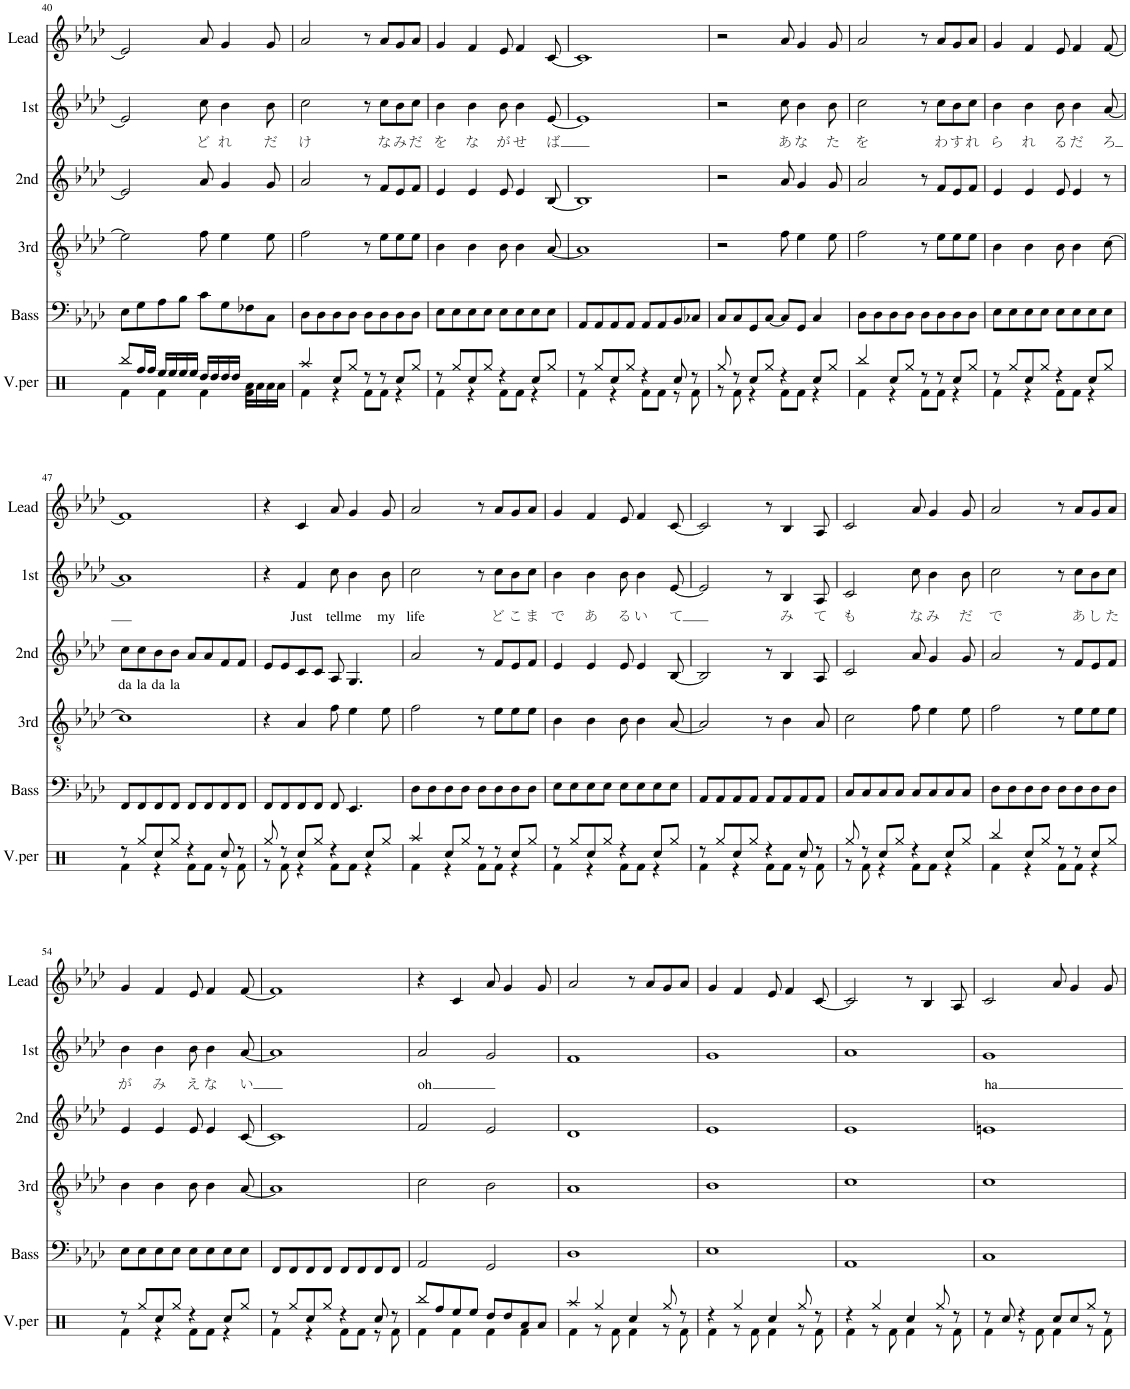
**kern	**kern	**kern	**kern	**text	**kern	**text	**kern
*part6	*part5	*part4	*part3	*part3	*part2	*part2	*part1
*staff6	*staff5	*staff4	*staff3	*staff3	*staff2	*staff2	*staff1
*I"V.per	*I"Bass	*I"3rd	*I"2nd	*	*I"1st	*	*I"Lead
*I'V.per	*I'Bass	*I'3rd	*I'2nd	*	*I'1st	*	*I'Lead
!!LO:PB:g=z
*clefX	*clefF4	*clefGv2	*clefG2	*	*clefG2	*	*clefG2
*k[]	*k[b-e-a-d-]	*k[b-e-a-d-]	*k[b-e-a-d-]	*	*k[b-e-a-d-]	*	*k[b-e-a-d-]
*M4/4	*M4/4	*M4/4	*M4/4	*	*M4/4	*	*M4/4
=40	=40	=40	=40	=40	=40	=40	=40
*^	*	*	*	*	*	*	*
8Rbb/L	4Rf\	8E-\L	2e-\]	2e-/]	.	2e-/]	.	2e-/]
16Rff/L	.	8G\	.	.	.	.	.	.
16Rff/JJ	.	.	.	.	.	.	.	.
16Ree/LL	4Rf\	8A-\	.	.	.	.	.	.
16Ree/	.	.	.	.	.	.	.	.
16Ree/	.	8B-\J	.	.	.	.	.	.
16Ree/JJ	.	.	.	.	.	.	.	.
!	!	!	!	!	!	!	!LO:LY:b	!
16Rdd/LL	4Rf\	8c\L	8f\	8a-/	.	8cc\	ど	8a-/
16Rdd/	.	.	.	.	.	.	.	.
!	!	!	!	!	!	!	!LO:LY:b	!
16Rdd/	.	8G\	4e-\	4g/	.	4b-\	れ	4g/
16Rdd/JJ	.	.	.	.	.	.	.	.
16Ra\LL	4Rf\	8F-X\	.	.	.	.	.	.
16Ra\	.	.	.	.	.	.	.	.
!	!	!	!	!	!	!	!LO:LY:b	!
16Ra\	.	8C\J	8e-\	8g/	.	8b-\	だ	8g/
16Ra\JJ	.	.	.	.	.	.	.	.
=41	=41	=41	=41	=41	=41	=41	=41	=41
!	!	!	!	!	!	!	!LO:LY:b	!
4Raa/	4Rf\	8D-\L	2f\	2a-/	.	2cc\	け	2a-/
.	.	8D-\	.	.	.	.	.	.
8Rcc/L	4r	8D-\	.	.	.	.	.	.
8Rgg/J	.	8D-\J	.	.	.	.	.	.
8r	8Rf\L	8D-\L	8r	8r	.	8r	.	8r
!	!	!	!	!	!	!	!LO:LY:b	!
8r	8Rf\J	8D-\	8e-\L	8f/L	.	8cc\L	な	8a-/L
!	!	!	!	!	!	!	!LO:LY:b	!
8Rcc/L	4r	8D-\	8e-\	8e-/	.	8b-\	み	8g/
!	!	!	!	!	!	!	!LO:LY:b	!
8Rgg/J	.	8D-\J	8e-\J	8f/J	.	8cc\J	だ	8a-/J
=42	=42	=42	=42	=42	=42	=42	=42	=42
!	!	!	!	!	!	!	!LO:LY:b	!
8r	4Rf\	8E-\L	4B-\	4e-/	.	4b-\	を	4g/
8Rgg/L	.	8E-\	.	.	.	.	.	.
!	!	!	!	!	!	!	!LO:LY:b	!
8Rcc/	4r	8E-\	4B-\	4e-/	.	4b-\	な	4f/
8Rgg/J	.	8E-\J	.	.	.	.	.	.
!	!	!	!	!	!	!	!LO:LY:b	!
4r	8Rf\L	8E-\L	8B-\	8e-/	.	8b-\	が	8e-/
!	!	!	!	!	!	!	!LO:LY:b	!
.	8Rf\J	8E-\	4B-\	4e-/	.	4b-\	せ	4f/
8Rcc/L	4r	8E-\	.	.	.	.	.	.
!	!	!	!	!	!	!	!LO:LY:b	!
8Rgg/J	.	8E-\J	[8A-/	[8B-/	.	[8e-/	-ば	[8c/
=43	=43	=43	=43	=43	=43	=43	=43	=43
8r	4Rf\	8AA-/L	1A-]	1B-]	.	1e-]	.	1c]
8Rgg/L	.	8AA-/	.	.	.	.	.	.
8Rcc/	4r	8AA-/	.	.	.	.	.	.
8Rgg/J	.	8AA-/J	.	.	.	.	.	.
4r	8Rf\L	8AA-/L	.	.	.	.	.	.
.	8Rf\J	8AA-/	.	.	.	.	.	.
8Rcc/	8r	8BB-/	.	.	.	.	.	.
8r	8Rf\	8C-X/J	.	.	.	.	.	.
=44	=44	=44	=44	=44	=44	=44	=44	=44
8Rgg/	8r	8C/L	2r	2r	.	2r	.	2r
8r	8Rf\	8C/	.	.	.	.	.	.
8Rcc/L	4r	8GG/	.	.	.	.	.	.
8Rgg/J	.	[8C/J	.	.	.	.	.	.
!	!	!	!	!	!	!	!LO:LY:b	!
4r	8Rf\L	8C/L]	8f\	8a-/	.	8cc\	あ	8a-/
!	!	!	!	!	!	!	!LO:LY:b	!
.	8Rf\J	8GG/J	4e-\	4g/	.	4b-\	な	4g/
8Rcc/L	4r	4C/	.	.	.	.	.	.
!	!	!	!	!	!	!	!LO:LY:b	!
8Rgg/J	.	.	8e-\	8g/	.	8b-\	た	8g/
=45	=45	=45	=45	=45	=45	=45	=45	=45
!	!	!	!	!	!	!	!LO:LY:b	!
4Rbb/	4Rf\	8D-\L	2f\	2a-/	.	2cc\	を	2a-/
.	.	8D-\	.	.	.	.	.	.
8Rcc/L	4r	8D-\	.	.	.	.	.	.
8Rgg/J	.	8D-\J	.	.	.	.	.	.
8r	8Rf\L	8D-\L	8r	8r	.	8r	.	8r
!	!	!	!	!	!	!	!LO:LY:b	!
8r	8Rf\J	8D-\	8e-\L	8f/L	.	8cc\L	わ	8a-/L
!	!	!	!	!	!	!	!LO:LY:b	!
8Rcc/L	4r	8D-\	8e-\	8e-/	.	8b-\	す	8g/
!	!	!	!	!	!	!	!LO:LY:b	!
8Rgg/J	.	8D-\J	8e-\J	8f/J	.	8cc\J	れ	8a-/J
=46	=46	=46	=46	=46	=46	=46	=46	=46
!	!	!	!	!	!	!	!LO:LY:b	!
8r	4Rf\	8E-\L	4B-\	4e-/	.	4b-\	ら	4g/
8Rgg/L	.	8E-\	.	.	.	.	.	.
!	!	!	!	!	!	!	!LO:LY:b	!
8Rcc/	4r	8E-\	4B-\	4e-/	.	4b-\	れ	4f/
8Rgg/J	.	8E-\J	.	.	.	.	.	.
!	!	!	!	!	!	!	!LO:LY:b	!
4r	8Rf\L	8E-\L	8B-\	8e-/	.	8b-\	る	8e-/
!	!	!	!	!	!	!	!LO:LY:b	!
.	8Rf\J	8E-\	4B-\	4e-/	.	4b-\	だ	4f/
8Rcc/L	4r	8E-\	.	.	.	.	.	.
!	!	!	!	!	!	!	!LO:LY:b	!
8Rgg/J	.	8E-\J	[8c\	8r	.	[8a-/	-ろ	[8f/
!!LO:LB:g=z
=47	=47	=47	=47	=47	=47	=47	=47	=47
!	!	!	!	!	!LO:LY:b	!	!	!
8r	4Rf\	8FF/L	1c]	8cc\L	da	1a-]	.	1f]
!	!	!	!	!	!LO:LY:b	!	!	!
8Rgg/L	.	8FF/	.	8cc\	la	.	.	.
!	!	!	!	!	!LO:LY:b	!	!	!
8Rcc/	4r	8FF/	.	8b-\	da	.	.	.
!	!	!	!	!	!LO:LY:b	!	!	!
8Rgg/J	.	8FF/J	.	8b-\J	la	.	.	.
4r	8Rf\L	8FF/L	.	8a-/L	.	.	.	.
.	8Rf\J	8FF/	.	8a-/	.	.	.	.
8Rcc/	8r	8FF/	.	8f/	.	.	.	.
8r	8Rf\	8FF/J	.	8f/J	.	.	.	.
=48	=48	=48	=48	=48	=48	=48	=48	=48
8Rgg/	8r	8FF/L	4r	8e-/L	.	4r	.	4r
8r	8Rf\	8FF/	.	8e-/	.	.	.	.
!	!	!	!	!	!	!	!LO:LY:b	!
8Rcc/L	4r	8FF/	4A-/	8c/	.	4f/	Just	4c/
8Rgg/J	.	8FF/J	.	8c/J	.	.	.	.
!	!	!	!	!	!	!	!LO:LY:b	!
4r	8Rf\L	8FF/	8f\	8A-/	.	8cc\	tell	8a-/
!	!	!	!	!	!	!	!LO:LY:b	!
.	8Rf\J	4.EE-/	4e-\	4.G/	.	4b-\	me	4g/
8Rcc/L	4r	.	.	.	.	.	.	.
!	!	!	!	!	!	!	!LO:LY:b	!
8Rgg/J	.	.	8e-\	.	.	8b-\	my	8g/
=49	=49	=49	=49	=49	=49	=49	=49	=49
!	!	!	!	!	!	!	!LO:LY:b	!
4Raa/	4Rf\	8D-\L	2f\	2a-/	.	2cc\	life	2a-/
.	.	8D-\	.	.	.	.	.	.
8Rcc/L	4r	8D-\	.	.	.	.	.	.
8Rgg/J	.	8D-\J	.	.	.	.	.	.
8r	8Rf\L	8D-\L	8r	8r	.	8r	.	8r
!	!	!	!	!	!	!	!LO:LY:b	!
8r	8Rf\J	8D-\	8e-\L	8f/L	.	8cc\L	ど	8a-/L
!	!	!	!	!	!	!	!LO:LY:b	!
8Rcc/L	4r	8D-\	8e-\	8e-/	.	8b-\	こ	8g/
!	!	!	!	!	!	!	!LO:LY:b	!
8Rgg/J	.	8D-\J	8e-\J	8f/J	.	8cc\J	ま	8a-/J
=50	=50	=50	=50	=50	=50	=50	=50	=50
!	!	!	!	!	!	!	!LO:LY:b	!
8r	4Rf\	8E-\L	4B-\	4e-/	.	4b-\	で	4g/
8Rgg/L	.	8E-\	.	.	.	.	.	.
!	!	!	!	!	!	!	!LO:LY:b	!
8Rcc/	4r	8E-\	4B-\	4e-/	.	4b-\	あ	4f/
8Rgg/J	.	8E-\J	.	.	.	.	.	.
!	!	!	!	!	!	!	!LO:LY:b	!
4r	8Rf\L	8E-\L	8B-\	8e-/	.	8b-\	る	8e-/
!	!	!	!	!	!	!	!LO:LY:b	!
.	8Rf\J	8E-\	4B-\	4e-/	.	4b-\	い	4f/
8Rcc/L	4r	8E-\	.	.	.	.	.	.
!	!	!	!	!	!	!	!LO:LY:b	!
8Rgg/J	.	8E-\J	[8A-/	[8B-/	.	[8e-/	-て	[8c/
=51	=51	=51	=51	=51	=51	=51	=51	=51
8r	4Rf\	8AA-/L	2A-/]	2B-/]	.	2e-/]	.	2c/]
8Rgg/L	.	8AA-/	.	.	.	.	.	.
8Rcc/	4r	8AA-/	.	.	.	.	.	.
8Rgg/J	.	8AA-/J	.	.	.	.	.	.
4r	8Rf\L	8AA-/L	8r	8r	.	8r	.	8r
!	!	!	!	!	!	!	!LO:LY:b	!
.	8Rf\J	8AA-/	4B-\	4B-/	.	4B-/	み	4B-/
8Rcc/	8r	8AA-/	.	.	.	.	.	.
!	!	!	!	!	!	!	!LO:LY:b	!
8r	8Rf\	8AA-/J	8A-/	8A-/	.	8A-/	て	8A-/
=52	=52	=52	=52	=52	=52	=52	=52	=52
!	!	!	!	!	!	!	!LO:LY:b	!
8Rgg/	8r	8C/L	2c\	2c/	.	2c/	も	2c/
8r	8Rf\	8C/	.	.	.	.	.	.
8Rcc/L	4r	8C/	.	.	.	.	.	.
8Rgg/J	.	8C/J	.	.	.	.	.	.
!	!	!	!	!	!	!	!LO:LY:b	!
4r	8Rf\L	8C/L	8f\	8a-/	.	8cc\	な	8a-/
!	!	!	!	!	!	!	!LO:LY:b	!
.	8Rf\J	8C/	4e-\	4g/	.	4b-\	み	4g/
8Rcc/L	4r	8C/	.	.	.	.	.	.
!	!	!	!	!	!	!	!LO:LY:b	!
8Rgg/J	.	8C/J	8e-\	8g/	.	8b-\	だ	8g/
=53	=53	=53	=53	=53	=53	=53	=53	=53
!	!	!	!	!	!	!	!LO:LY:b	!
4Rbb/	4Rf\	8D-\L	2f\	2a-/	.	2cc\	で	2a-/
.	.	8D-\	.	.	.	.	.	.
8Rcc/L	4r	8D-\	.	.	.	.	.	.
8Rgg/J	.	8D-\J	.	.	.	.	.	.
8r	8Rf\L	8D-\L	8r	8r	.	8r	.	8r
!	!	!	!	!	!	!	!LO:LY:b	!
8r	8Rf\J	8D-\	8e-\L	8f/L	.	8cc\L	あ	8a-/L
!	!	!	!	!	!	!	!LO:LY:b	!
8Rcc/L	4r	8D-\	8e-\	8e-/	.	8b-\	し	8g/
!	!	!	!	!	!	!	!LO:LY:b	!
8Rgg/J	.	8D-\J	8e-\J	8f/J	.	8cc\J	た	8a-/J
!!LO:LB:g=z
=54	=54	=54	=54	=54	=54	=54	=54	=54
!	!	!	!	!	!	!	!LO:LY:b	!
8r	4Rf\	8E-\L	4B-\	4e-/	.	4b-\	が	4g/
8Rgg/L	.	8E-\	.	.	.	.	.	.
!	!	!	!	!	!	!	!LO:LY:b	!
8Rcc/	4r	8E-\	4B-\	4e-/	.	4b-\	み	4f/
8Rgg/J	.	8E-\J	.	.	.	.	.	.
!	!	!	!	!	!	!	!LO:LY:b	!
4r	8Rf\L	8E-\L	8B-\	8e-/	.	8b-\	え	8e-/
!	!	!	!	!	!	!	!LO:LY:b	!
.	8Rf\J	8E-\	4B-\	4e-/	.	4b-\	な	4f/
8Rcc/L	4r	8E-\	.	.	.	.	.	.
!	!	!	!	!	!	!	!LO:LY:b	!
8Rgg/J	.	8E-\J	[8A-/	[8c/	.	[8a-/	-い	[8f/
=55	=55	=55	=55	=55	=55	=55	=55	=55
8r	4Rf\	8FF/L	1A-]	1c]	.	1a-]	.	1f]
8Rgg/L	.	8FF/	.	.	.	.	.	.
8Rcc/	4r	8FF/	.	.	.	.	.	.
8Rgg/J	.	8FF/J	.	.	.	.	.	.
4r	8Rf\L	8FF/L	.	.	.	.	.	.
.	8Rf\J	8FF/	.	.	.	.	.	.
8Rcc/	8r	8FF/	.	.	.	.	.	.
8r	8Rf\	8FF/J	.	.	.	.	.	.
=56	=56	=56	=56	=56	=56	=56	=56	=56
!	!	!	!	!	!	!	!LO:LY:b	!
8Rbb/L	4Rf\	2AA-/	2c\	2f/	.	2a-/	-oh	4r
8Rff/	.	.	.	.	.	.	.	.
8Ree/	4Rf\	.	.	.	.	.	.	4c/
8Ree/J	.	.	.	.	.	.	.	.
8Rdd/L	4Rf\	2GG/	2B-\	2e-/	.	2g/	.	8a-/
8Rdd/	.	.	.	.	.	.	.	4g/
8Ra/	4Rf\	.	.	.	.	.	.	.
8Ra/J	.	.	.	.	.	.	.	8g/
=57	=57	=57	=57	=57	=57	=57	=57	=57
4Raa/	4Rf\	1D-	1A-	1d-	.	1f	.	2a-/
4Rgg/	8r	.	.	.	.	.	.	.
.	8Rf\	.	.	.	.	.	.	.
4Rcc/	4Rf\	.	.	.	.	.	.	8r
.	.	.	.	.	.	.	.	8a-/L
8Rgg/	8r	.	.	.	.	.	.	8g/
8r	8Rf\	.	.	.	.	.	.	8a-/J
=58	=58	=58	=58	=58	=58	=58	=58	=58
4r	4Rf\	1E-	1B-	1e-	.	1g	.	4g/
4Rgg/	8r	.	.	.	.	.	.	4f/
.	8Rf\	.	.	.	.	.	.	.
4Rcc/	4Rf\	.	.	.	.	.	.	8e-/
.	.	.	.	.	.	.	.	4f/
8Rgg/	8r	.	.	.	.	.	.	.
8r	8Rf\	.	.	.	.	.	.	[8c/
=59	=59	=59	=59	=59	=59	=59	=59	=59
4r	4Rf\	1AA-	1c	1e-	.	1a-	.	2c/]
4Rgg/	8r	.	.	.	.	.	.	.
.	8Rf\	.	.	.	.	.	.	.
4Rcc/	4Rf\	.	.	.	.	.	.	8r
.	.	.	.	.	.	.	.	4B-/
8Rgg/	8r	.	.	.	.	.	.	.
8r	8Rf\	.	.	.	.	.	.	8A-/
=60	=60	=60	=60	=60	=60	=60	=60	=60
!	!	!	!	!	!	!	!LO:LY:b	!
8r	4Rf\	1C	1c	1en	.	1g	-ha	2c/
8Rcc/	.	.	.	.	.	.	.	.
4r	8r	.	.	.	.	.	.	.
.	8Rf\	.	.	.	.	.	.	.
8Rcc/L	4Rf\	.	.	.	.	.	.	8a-/
8Rcc/	.	.	.	.	.	.	.	4g/
8Rgg/J	8r	.	.	.	.	.	.	.
8r	8Rf\	.	.	.	.	.	.	8g/
*v	*v	*	*	*	*	*	*	*
=	=	=	=	=	=	=	=
*-	*-	*-	*-	*-	*-	*-	*-
